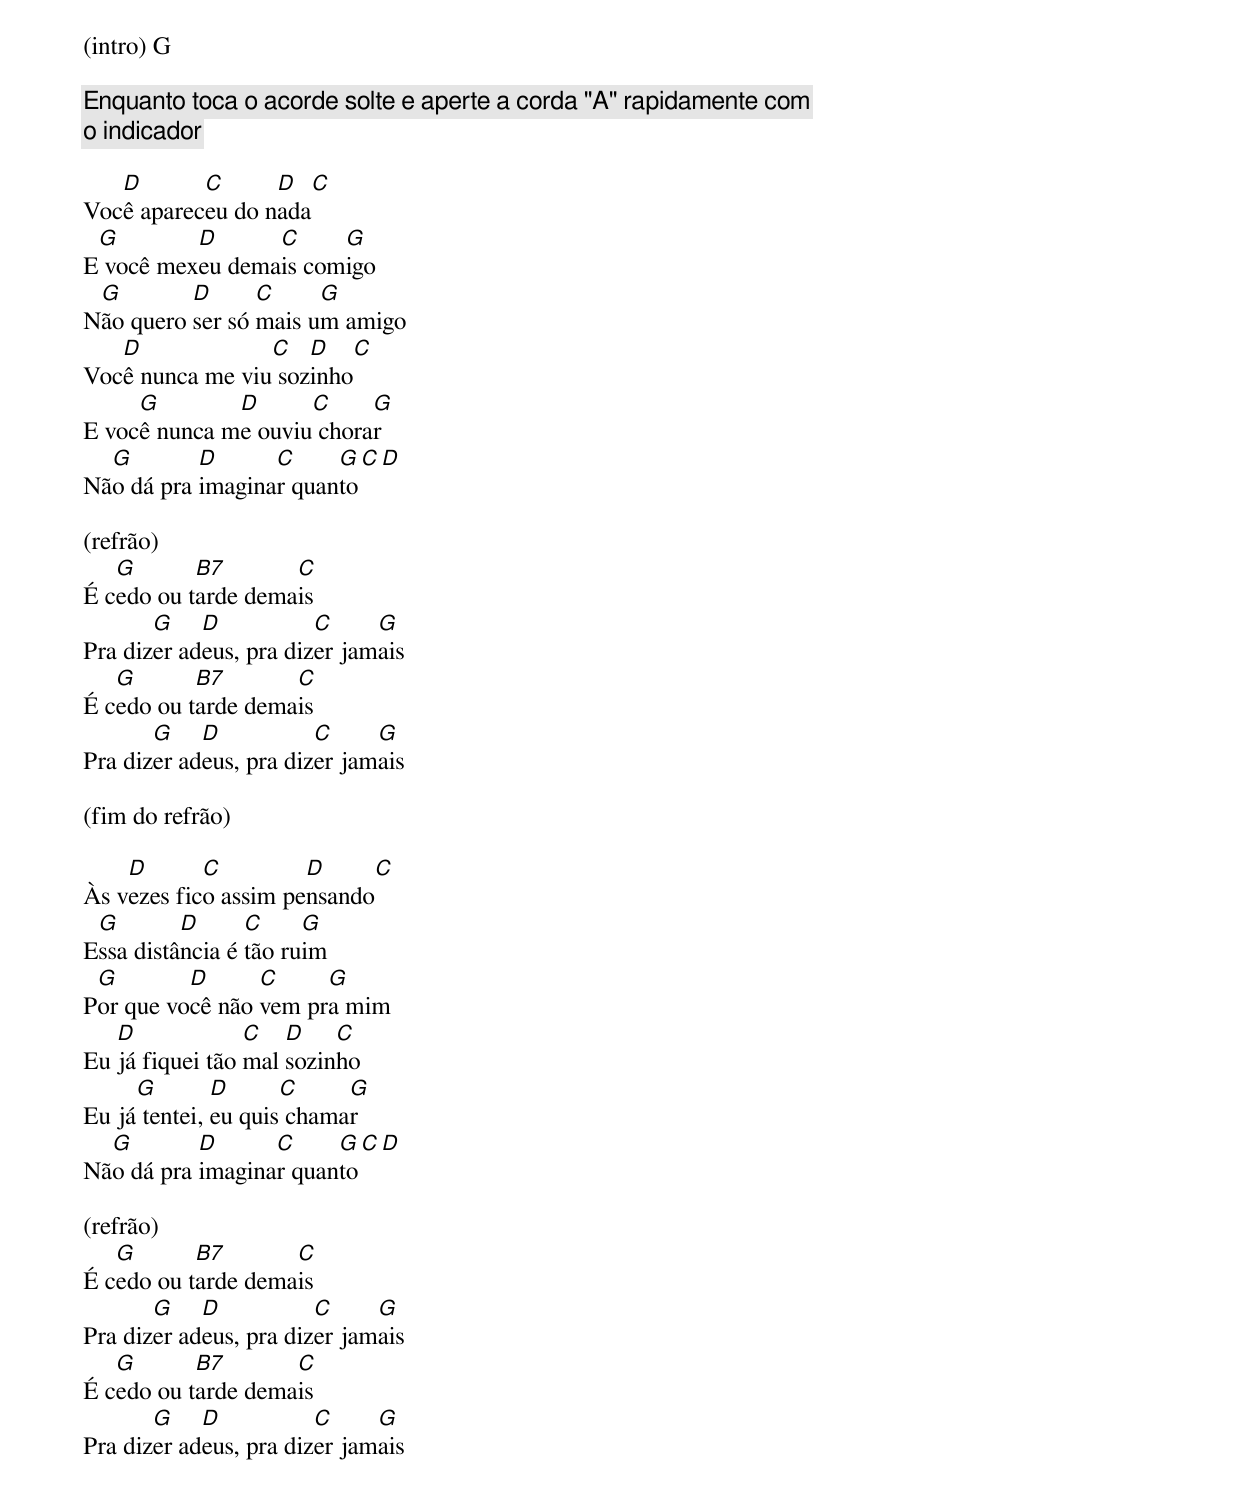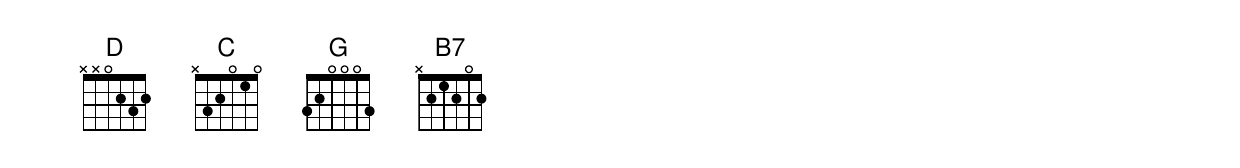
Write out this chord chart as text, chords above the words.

(intro) G

Enquanto toca o acorde solte e aperte a corda "A" rapidamente com
o indicador

   D       C	  D     C
Você apareceu do nada
 G        D      C     G
E você mexeu demais comigo
 G        D      C     G
Não quero ser só mais um amigo
   D             C   D    C
Você nunca me viu sozinho
     G        D      C     G
E você nunca me ouviu chorar
  G        D      C     G    C D
Não dá pra imaginar quanto

(refrão)
   G       B7       C
É cedo ou tarde demais
       G    D           C     G
Pra dizer adeus, pra dizer jamais
   G       B7       C
É cedo ou tarde demais
       G    D           C     G
Pra dizer adeus, pra dizer jamais

(fim do refrão)

    D       C	      D     C
Às vezes fico assim pensando
 G        D      C     G
Essa distância é tão ruim
 G        D      C     G
Por que você não vem pra mim
   D             C   D    C
Eu já fiquei tão mal sozinho
     G        D      C     G
Eu já tentei, eu quis chamar
  G        D      C     G    C D
Não dá pra imaginar quanto

(refrão)
   G       B7       C
É cedo ou tarde demais
       G    D           C     G
Pra dizer adeus, pra dizer jamais
   G       B7       C
É cedo ou tarde demais
       G    D           C     G
Pra dizer adeus, pra dizer jamais
